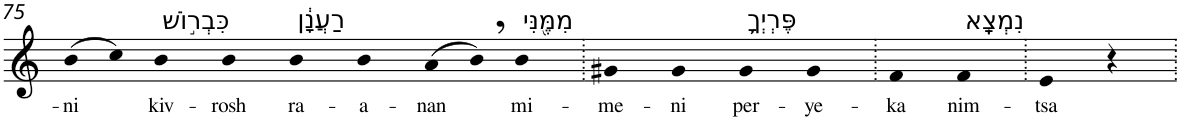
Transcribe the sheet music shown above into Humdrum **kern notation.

**kern	**text
*part1	*part1
*staff1	*staff1
*I"Piano	*
*I'Pno	*
!!LO:PB:g=z
*clefG2	*
*k[]	*
=75	=75
!	!LO:LY:b
(>8b	-ni
8cc)	.
!LO:TX:a:t=כִּבְר֣וֹשׁ	!
!	!LO:LY:b
4b	kiv-
!	!LO:LY:b
4b	-rosh
!LO:TX:a:t=רַעֲנָ֔ן	!
!	!LO:LY:b
4b	ra-
!	!LO:LY:b
4b	-a-
!	!LO:LY:b
(>8a	-nan
8b,)	.
!LO:TX:a:t=מִמֶּ֖נִּי	!
!	!LO:LY:b
4b	mi-
=76.	=76.
!	!LO:LY:b
4g#X	-me-
!	!LO:LY:b
4g#	-ni
!LO:TX:a:t=פֶּרְיְךָ֥	!
!	!LO:LY:b
4g#	per-
!	!LO:LY:b
4g#	-ye-
=77.	=77.
!	!LO:LY:b
4f	-ka
!LO:TX:a:t=נִמְצָֽא	!
!	!LO:LY:b
4f	nim-
=78.	=78.
!	!LO:LY:b
4e	-tsa
4r	.
=.	=.
*-	*-
